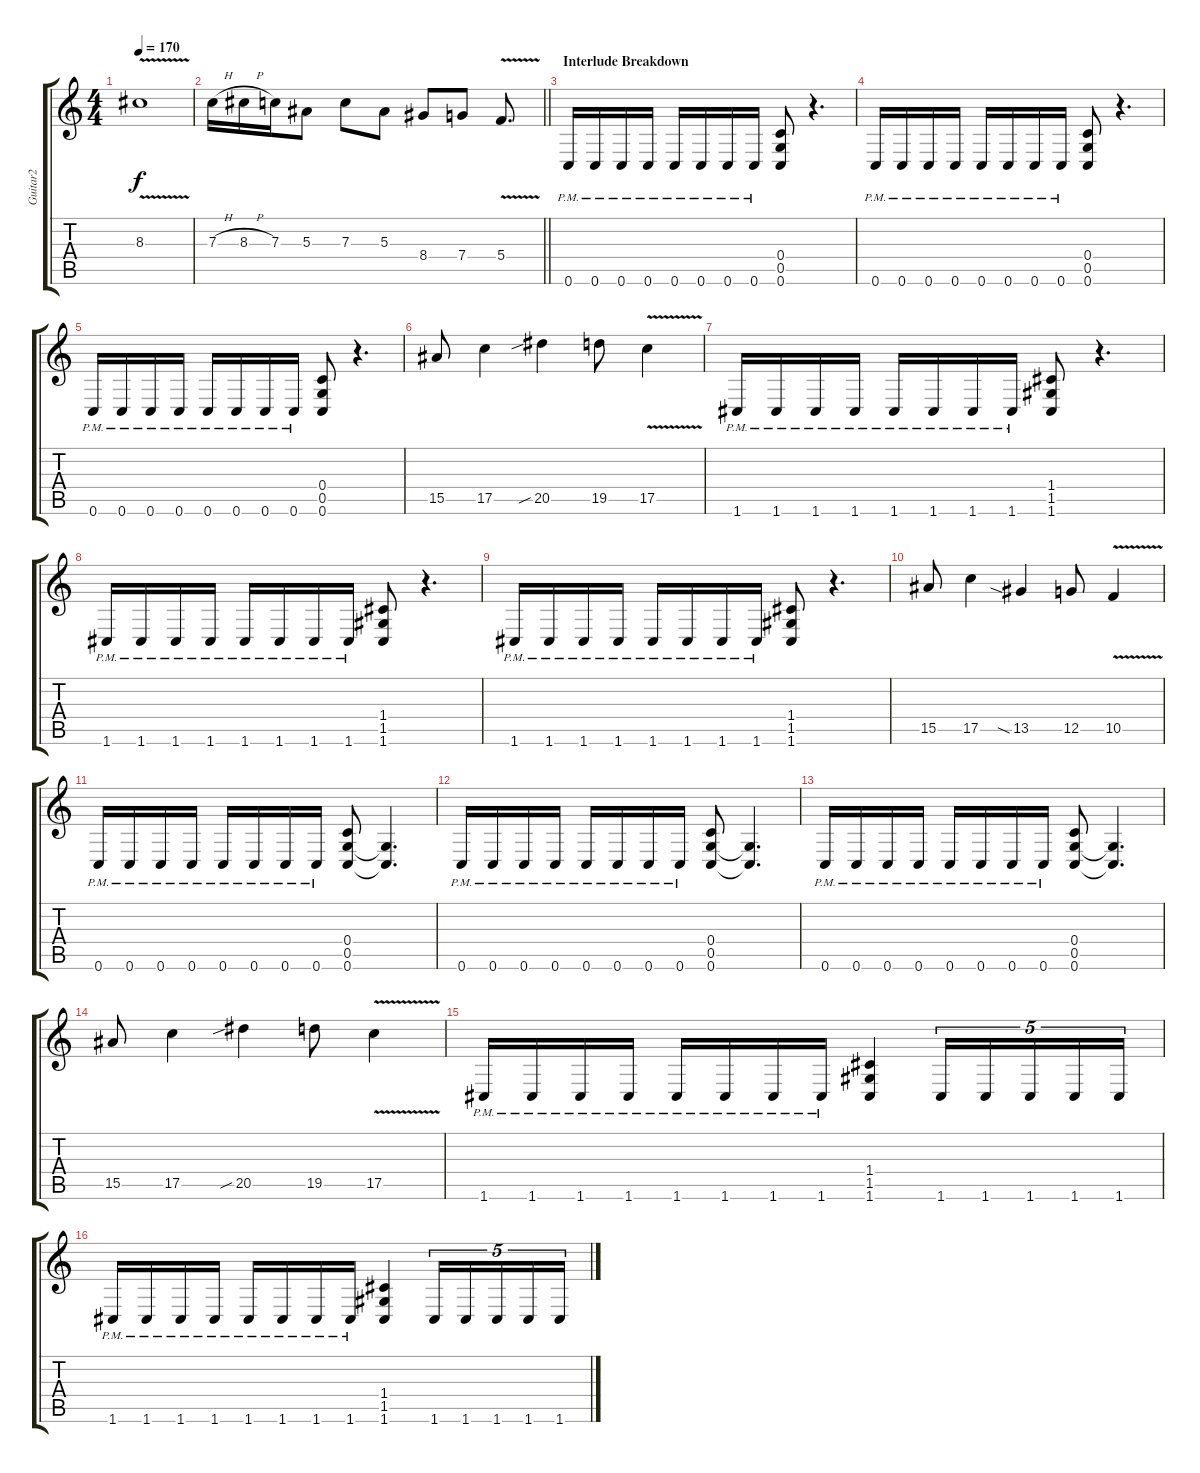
\track ("Guitar2" "Guitar2") {instrument distortionguitar}
\staff {score tabs}
\tuning (D4 A3 F3 C3 G2 C2) {hide}
\ts (4 4)
\tempo 170
\clef g2
\ks c
8.3{v}.1{dy f} |
\barLineRight lightlight
7.3{h}.16 8.3{h}.16 7.3.16 5.3.8 7.3.8 5.3.8 8.4.8 7.4.8 5.4{v}.8{d} |
\section ("" "Interlude Breakdown")
0.6{pm}.16 0.6{pm}.16 0.6{pm}.16 0.6{pm}.16 0.6{pm}.16 0.6{pm}.16 0.6{pm}.16 0.6{pm}.16 (0.4 0.5 0.6).8 r.4{d} |
0.6{pm}.16 0.6{pm}.16 0.6{pm}.16 0.6{pm}.16 0.6{pm}.16 0.6{pm}.16 0.6{pm}.16 0.6{pm}.16 (0.4 0.5 0.6).8 r.4{d} |
0.6{pm}.16 0.6{pm}.16 0.6{pm}.16 0.6{pm}.16 0.6{pm}.16 0.6{pm}.16 0.6{pm}.16 0.6{pm}.16 (0.4 0.5 0.6).8 r.4{d} |
15.5.8 17.5.4 20.5{sib}.4 19.5.8 17.5{v}.4 |
1.6{pm}.16 1.6{pm}.16 1.6{pm}.16 1.6{pm}.16 1.6{pm}.16 1.6{pm}.16 1.6{pm}.16 1.6{pm}.16 (1.4 1.5 1.6).8 r.4{d} |
1.6{pm}.16 1.6{pm}.16 1.6{pm}.16 1.6{pm}.16 1.6{pm}.16 1.6{pm}.16 1.6{pm}.16 1.6{pm}.16 (1.4 1.5 1.6).8 r.4{d} |
1.6{pm}.16 1.6{pm}.16 1.6{pm}.16 1.6{pm}.16 1.6{pm}.16 1.6{pm}.16 1.6{pm}.16 1.6{pm}.16 (1.4 1.5 1.6).8 r.4{d} |
15.5.8 17.5.4 13.5{sia}.4 12.5.8 10.5{v}.4 |
0.6{pm}.16 0.6{pm}.16 0.6{pm}.16 0.6{pm}.16 0.6{pm}.16 0.6{pm}.16 0.6{pm}.16 0.6{pm}.16 (0.4 0.5 0.6).8 (0.5{t} 0.6{t}).4{d} |
0.6{pm}.16 0.6{pm}.16 0.6{pm}.16 0.6{pm}.16 0.6{pm}.16 0.6{pm}.16 0.6{pm}.16 0.6{pm}.16 (0.4 0.5 0.6).8 (0.5{t} 0.6{t}).4{d} |
0.6{pm}.16 0.6{pm}.16 0.6{pm}.16 0.6{pm}.16 0.6{pm}.16 0.6{pm}.16 0.6{pm}.16 0.6{pm}.16 (0.4 0.5 0.6).8 (0.5{t} 0.6{t}).4{d} |
15.5.8 17.5.4 20.5{sib}.4 19.5.8 17.5{v}.4 |
1.6{pm}.16 1.6{pm}.16 1.6{pm}.16 1.6{pm}.16 1.6{pm}.16 1.6{pm}.16 1.6{pm}.16 1.6{pm}.16 (1.4 1.5 1.6).4 1.6.16{tu (5 4)} 1.6.16{tu (5 4)} 1.6.16{tu (5 4)} 1.6.16{tu (5 4)} 1.6.16{tu (5 4)} |
1.6{pm}.16 1.6{pm}.16 1.6{pm}.16 1.6{pm}.16 1.6{pm}.16 1.6{pm}.16 1.6{pm}.16 1.6{pm}.16 (1.4 1.5 1.6).4 1.6.16{tu (5 4)} 1.6.16{tu (5 4)} 1.6.16{tu (5 4)} 1.6.16{tu (5 4)} 1.6.16{tu (5 4)}
